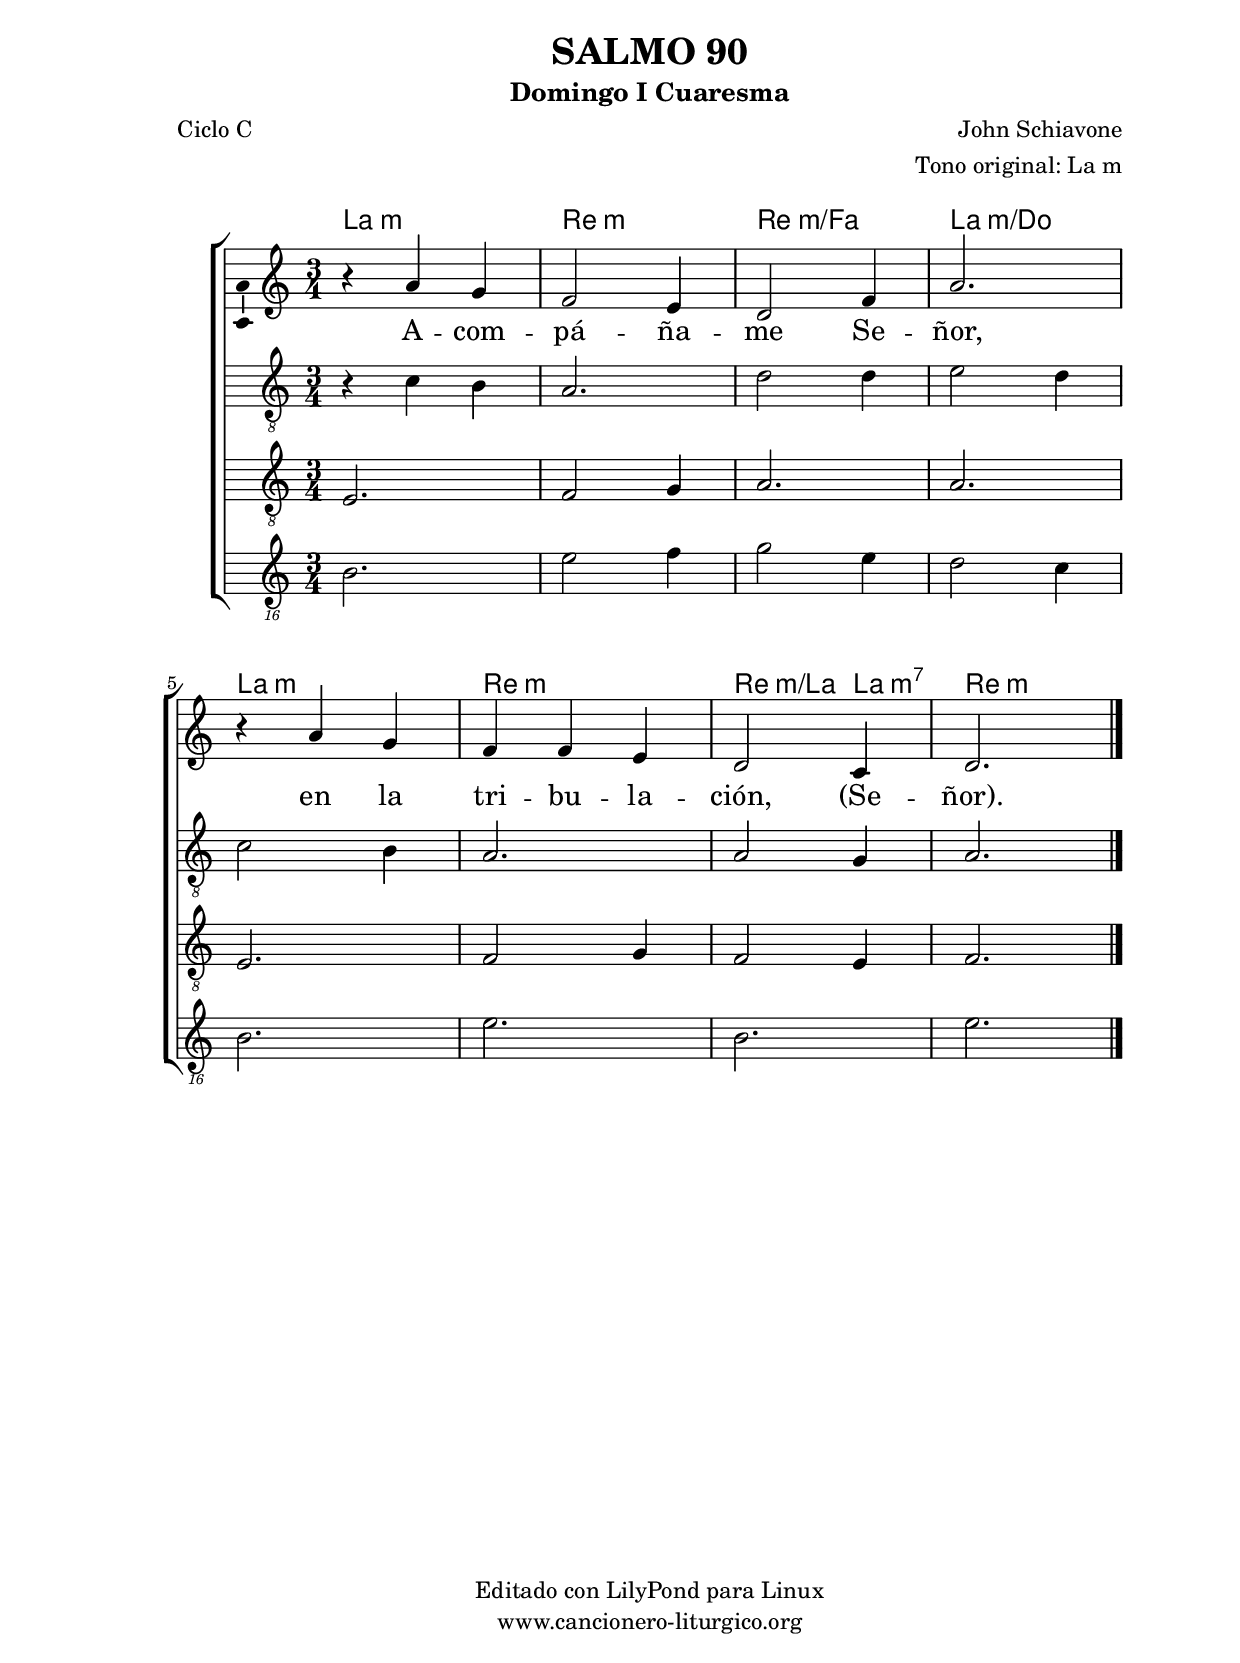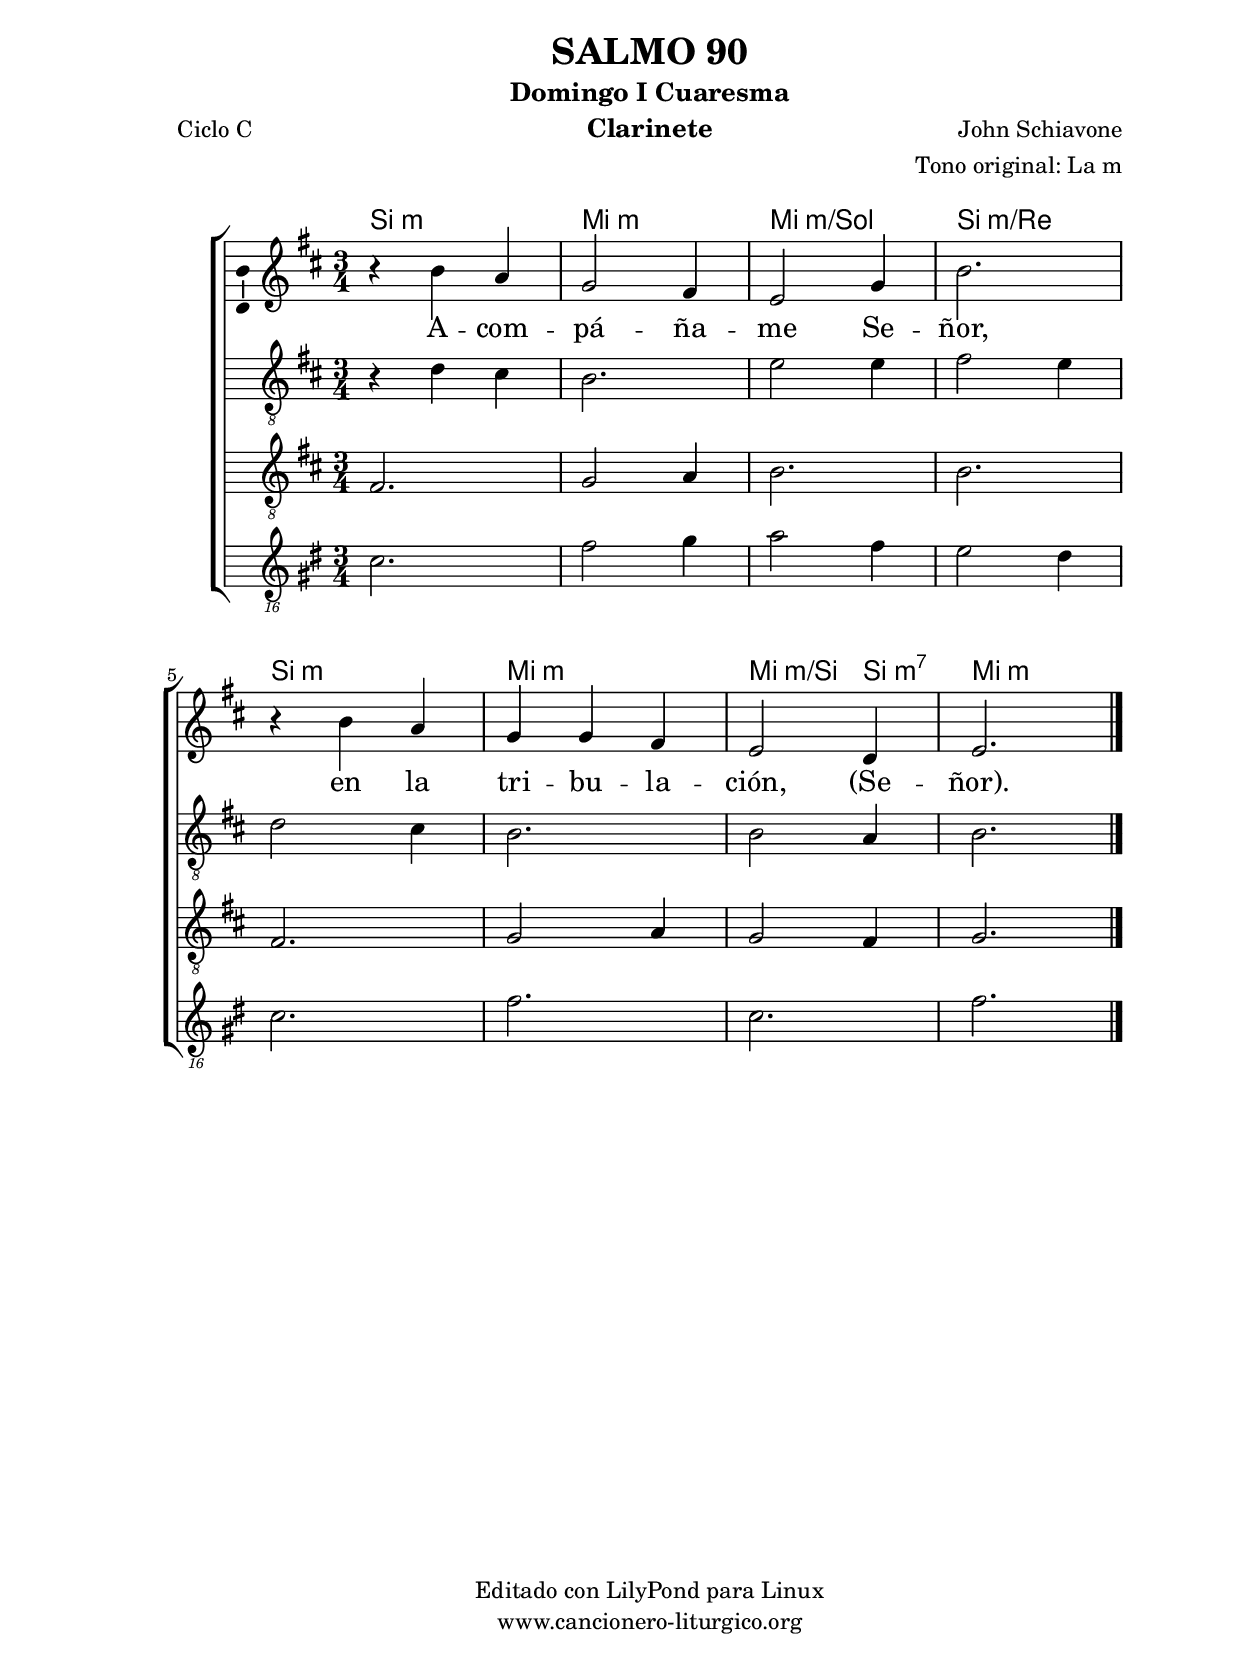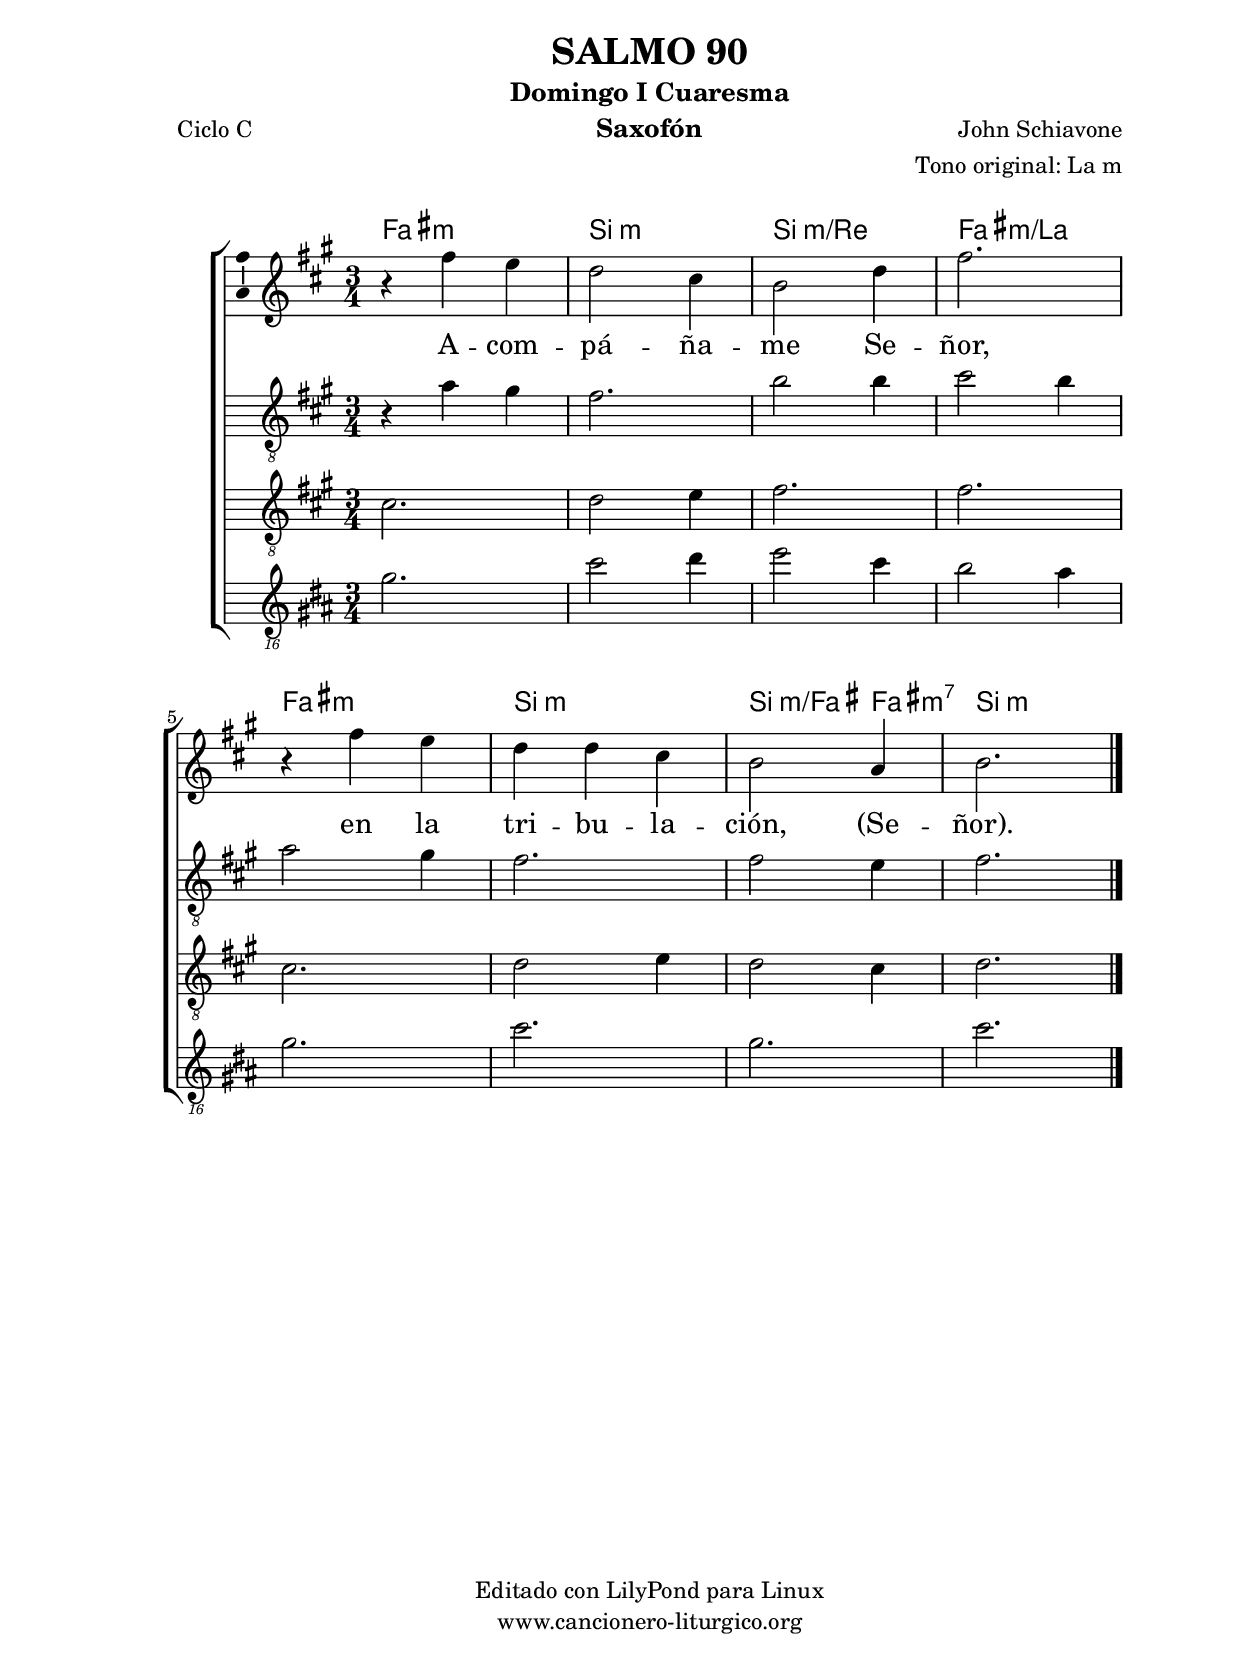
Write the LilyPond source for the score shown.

%
%para convertir .midi en .wav:
%timidity filename.midi -Ow -o finename.wav
%
%
%Para convertir de .wav a .mp3:
%lame -h -m j filename.wav
%
%
%para escuchar el midi:
%timidity nombrefichero.midi
%


%versión de lilypond para la que se ha escrito esta partitura:
\version "2.16.0"

	%Tamaño papel
	#(set-default-paper-size "a4")
	%Tamaño partitura
	#(set-global-staff-size 20)
	%No responde al pulsar sobre una nota
	#(ly:set-option 'point-and-click #f)

%parámetros del encabezamiento:
\header {
	title = "SALMO 90"
	subtitle = "Domingo I Cuaresma"
	composer = "John Schiavone"
	poet = "Ciclo C"
	meter = ""
	arranger = "Tono original: La m"
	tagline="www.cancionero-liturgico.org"
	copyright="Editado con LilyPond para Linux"
	tiempo = "Cuaresma"
	usos = "Salmo"
	letra = "Acompáñame Señor, en la tribulación, Señor."
	}

%parámetros asociados al papel:
\paper  {
	oddHeaderMarkup = \markup {\fill-line { \on-the-fly #not-first-page \fromproperty #'header:title \on-the-fly #not-first-page \fromproperty #'header:composer }}
	evenHeaderMarkup = \markup {\fill-line { \fromproperty #'header:composer \fromproperty #'header:title }}
	#(set-paper-size "a4")
	print-page-number = ##f
	first-page-number = 1
	print-first-page-number = ##f
%	head-separation = 3.0 \cm
	top-margin = 2.0 \cm
	bottom-margin = 0.5\cm
%%%	bottom-margin = -1.0\cm
	left-margin = 3.0 \cm
	line-width = 16.0 \cm 
	indent = 8\mm
	interscoreline = 2.\mm
	between-system-space = 15\mm
%	para que las partituras no llenen la hoja:
	ragged-bottom = ##t
%	idem para la última hoja:
	ragged-last-bottom = ##f
%	para que las partituras llenen el ancho del papel:
	ragged-last = ##f
	after-title-space = 2.5 \cm
%page-count=1
%system-count=8

	%Flexible Vertical Spacing
%	markup-markup-spacing =
%	#'((basic-distance . 15) (minimum-distance . 15) (padding . 3))
	markup-system-spacing =
	#'((basic-distance . 15) (minimum-distance . 15) (padding . 3))
	system-system-spacing =
	#'((basic-distance . 15) (minimum-distance . 15) (padding . 3))
	score-system-spacing =
	#'((basic-distance . 15) (minimum-distance . 15) (padding . 5))
%	top-system-spacing = % header
%	#'((basic-distance . 8) (minimum-distance . 0) (padding . 3))
%	top-markup-spacing =
%	#'((basic-distance . 20) (minimum-distance . 20) (padding . 3))
	last-bottom-spacing = % footer
	#'((basic-distance . 5) (minimum-distance . 5) (padding . 3))
%	score-markup-spacing =
%	#'((basic-distance . 16) (minimum-distance . 13) (padding . 3))

	}


%parámetros que afectan a toda la partitura:
global =  {
	%clave de sol (G):
	\clef G
	%armadura:
%	\transpose a c'
	\key a \minor
	\tempo 4=140
	\set Score.tempoHideNote = ##t
	}


acordes = {
	\italianChords
	\chordmode {
%	\transpose a c'
{
a2.:m d:m d:m/f a:m/c a:m d:m d2:m/a a4:m7 d2.:m
	}
	}
}


melodia = 
%	\transpose a c'
{
	\relative c''{
	\time 3/4

r4 a4 g
f2 e4
d2 f4
a2.
r4 a4 g
f4 f e
d2 c4
d2.

	\bar "|."
	}
	}

melodiados = 
%	\transpose a c'
{
	\relative c'{
	\time 3/4

\clef "G_8"
r4 c4 b
a2.
d2 d4
e2 d4
c2 b4
a2.
a2 g4
a2.

	\bar "|."
	}
	}

melodiatres = 
%	\transpose a c'
{
	\relative c{
	\time 3/4

%\clef F
\clef "G_8"
e2.
f2 g4
a2.
a2.
e2.
f2 g4
f2 e4
f2.

	\bar "|."
	}
	}

melodiacuatro = 
%	\transpose a c'
{
	\relative c{
	\time 3/4

%\clef F
\clef "G_16"
a2.
d2 e4
f2 d4
c2 b4
a2.
d2.
a2.
d2.

	\bar "|."
	}
	}

texto = \lyricmode {
A -- com -- pá -- ña -- me Se -- ñor, en la tri -- bu -- la -- ción, (Se -- ñor).
	}


acordesStaff = \context ChordNames = acordesStaff <<
	\set chordChanges = ##t
	\acordes
	>>


vozStaff = \context Voice = vozStaff
\with {\consists "Ambitus_engraver"}
<<
%	\set Staff.instrumentName = ""
%	\set Staff.shortInstrumentName = ""
%	\set Staff.midiInstrument = #"clarinet"
%	\set Staff.midiInstrument = #"cello"
%	\set Staff.midiInstrument = #"flute"
	\set Staff.midiInstrument = #"electric guitar (jazz)"
%	\set Staff.midiInstrument = #"english horn"
%	\set Staff.midiInstrument = #"violin"
%	\set Staff.midiInstrument = #"glockenspiel"
	\set Staff.midiMinimumVolume = #0.7
	\set Staff.midiMaximumVolume = #0.9
	\global
	\melodia
	>>

vozdosStaff = \context Voice = vozdosStaff
<<
%	\set Staff.instrumentName = "Clarinete 1"
%	\set Staff.shortInstrumentName = "C"
	\override Staff.StaffSymbol #'staff-space = #(magstep -0.35)
	\set Staff.midiInstrument = #"english horn"
	\set Staff.midiMinimumVolume = #0.4
	\set Staff.midiMaximumVolume = #0.5
	\global
	\melodiados
	>>

voztresStaff = \context Voice = voztresStaff
<<
%	\set Staff.instrumentName = "Saxofón"
%	\set Staff.shortInstrumentName = "S"
	\override Staff.StaffSymbol #'staff-space = #(magstep -0.35)
	\set Staff.midiInstrument = #"violin"
	\set Staff.midiMinimumVolume = #0.4
	\set Staff.midiMaximumVolume = #0.5
%Cambio tono para saxofón (DESDE tono de clarinete)
%El segundo comando escribe la partitura en el tono del saxofón
%El primer comando hace que el fichero midi, a pesar de lo anterior, suene en el mismo tono que el resto de la partitura
%%%%%%\transposition f'
%%%%%%\transpose d a,
{
	\global
	\melodiatres
}
	>>

vozcuatroStaff = \context Voice = vozcuatroStaff
<<
%	\set Staff.instrumentName = "Saxofón"
%	\set Staff.shortInstrumentName = "S"
	\override Staff.StaffSymbol #'staff-space = #(magstep -0.35)
	\set Staff.midiInstrument = #"violin"
	\set Staff.midiMinimumVolume = #0.4
	\set Staff.midiMaximumVolume = #0.5
%Cambio tono para saxofón (DESDE tono de clarinete)
%El segundo comando escribe la partitura en el tono del saxofón
%El primer comando hace que el fichero midi, a pesar de lo anterior, suene en el mismo tono que el resto de la partitura
%%%%%%\transposition f'
%%%%%%\transpose d a,
{
	\global
	\melodiacuatro
}
	>>


textoStaff = \context Lyrics = textoStaff <<
	\lyricsto vozStaff \texto
	>>

\book {
	\score {
		\context ChoirStaff {
%			\override StaffGroup.SystemStartBracket #'collapse-height = #1
%			\override Score.SystemStartBar #'collapse-height = #1
			<<
			\acordesStaff
			\vozStaff
			\textoStaff
			\vozdosStaff
			\voztresStaff
			\vozcuatroStaff
			>>
			}
		\layout {
	    		\context {
				\Lyrics
				\override LyricText #'font-size = #2
				}
	   		 \context {
				\Score
				%fontSize = #3
				\override StaffSymbol #'staff-space = #(magstep +3)
				%\override Beam #'thickness = #0.55
				%\override SpacingSpanner #'spacing-increment = #1.0
				%\override Slur #'height-limit = #1.5
				}
			}
		}
	\score {
		\unfoldRepeats
		\context ChoirStaff {
			<<
			\acordesStaff
			\vozStaff
			\vozdosStaff
			\voztresStaff
			\vozcuatroStaff
			>>
			}
		\midi {
	  		\context {
	  			\Score
				tempoWholesPerMinute = #(ly:make-moment 70 4)
				}
			}
		}
	}

%Partitura para clarinete
#(define output-suffix "C")
\book {
	\header{
		instrument = "Clarinete"
		}
	\score {
		\context ChoirStaff {
%			\override StaffGroup.SystemStartBracket #'collapse-height = #1
%			\override Score.SystemStartBar #'collapse-height = #1
\transpose c d
			<<
			\acordesStaff
			\vozStaff
			\textoStaff
			\vozdosStaff
			\voztresStaff
			\vozcuatroStaff
			>>
			}
		\layout {
	    		\context {
				\Lyrics
				\override LyricText #'font-size = #2
				}
	   		 \context {
				\Score
				%fontSize = #3
				\override StaffSymbol #'staff-space = #(magstep +3)
				%\override Beam #'thickness = #0.55
				%\override SpacingSpanner #'spacing-increment = #1.0
				%\override Slur #'height-limit = #1.5
				}
			}
		}
	}

%Partitura para saxofón
#(define output-suffix "S")
\book {
	\header{
		instrument = "Saxofón"
		}
	\score {
		\context ChoirStaff {
%			\override StaffGroup.SystemStartBracket #'collapse-height = #1
%			\override Score.SystemStartBar #'collapse-height = #1
\transpose c a
			<<
			\acordesStaff
			\vozStaff
			\textoStaff
			\vozdosStaff
			\voztresStaff
			\vozcuatroStaff
			>>
			}
		\layout {
	    		\context {
				\Lyrics
				\override LyricText #'font-size = #2
				}
	   		 \context {
				\Score
				%fontSize = #3
				\override StaffSymbol #'staff-space = #(magstep +3)
				%\override Beam #'thickness = #0.55
				%\override SpacingSpanner #'spacing-increment = #1.0
				%\override Slur #'height-limit = #1.5
				}
			}
		}
	}

